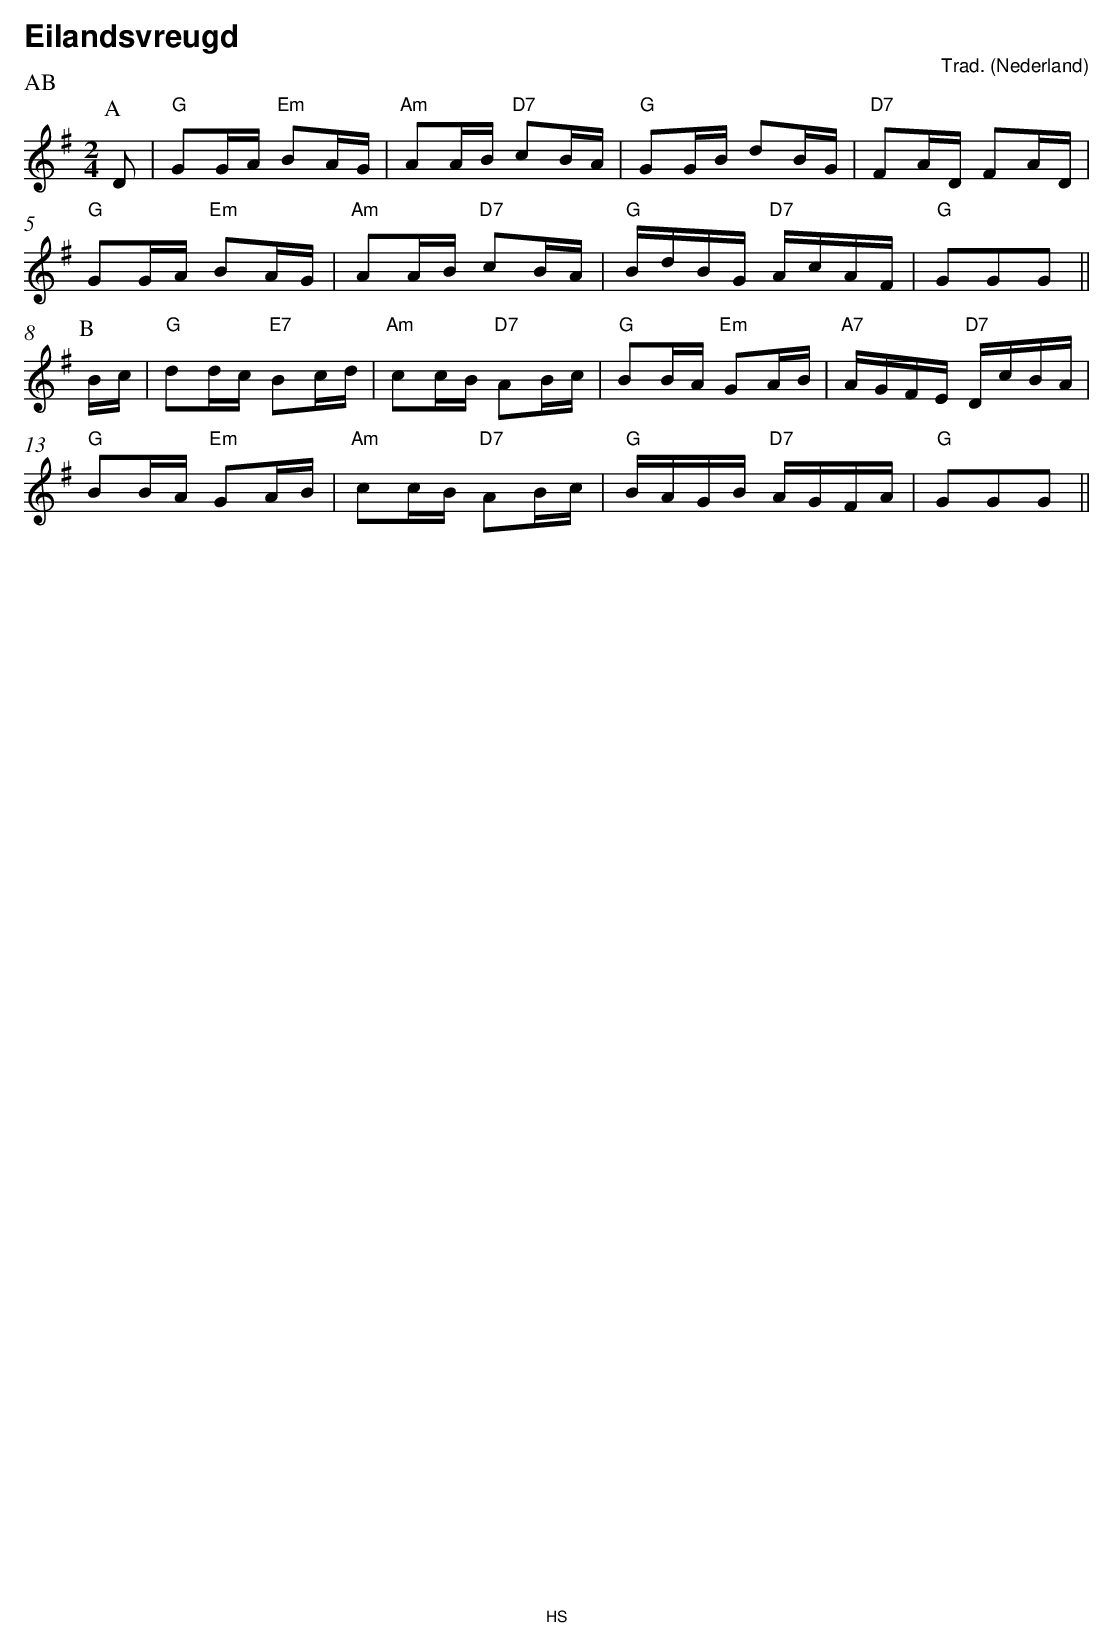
X:1
T:Eilandsvreugd
C:Trad.
O:Nederland
L:1/16
M:2/4
P:AB
K:G
P:A
D2 | "G"G2GA "Em"B2AG | "Am"A2AB "D7"c2BA | "G"G2GB d2BG | "D7"F2AD F2AD |
"G"G2GA "Em"B2AG | "Am"A2AB "D7"c2BA |"G"BdBG "D7"AcAF | "G"G2G2G2 ||
P:B
Bc | "G"d2dc "E7"B2cd | "Am"c2cB "D7"A2Bc | "G"B2BA "Em"G2AB | "A7"AGFE "D7"DcBA |
"G"B2BA "Em"G2AB | "Am"c2cB "D7"A2Bc | "G"BAGB "D7"AGFA | "G"G2G2G2 ||
